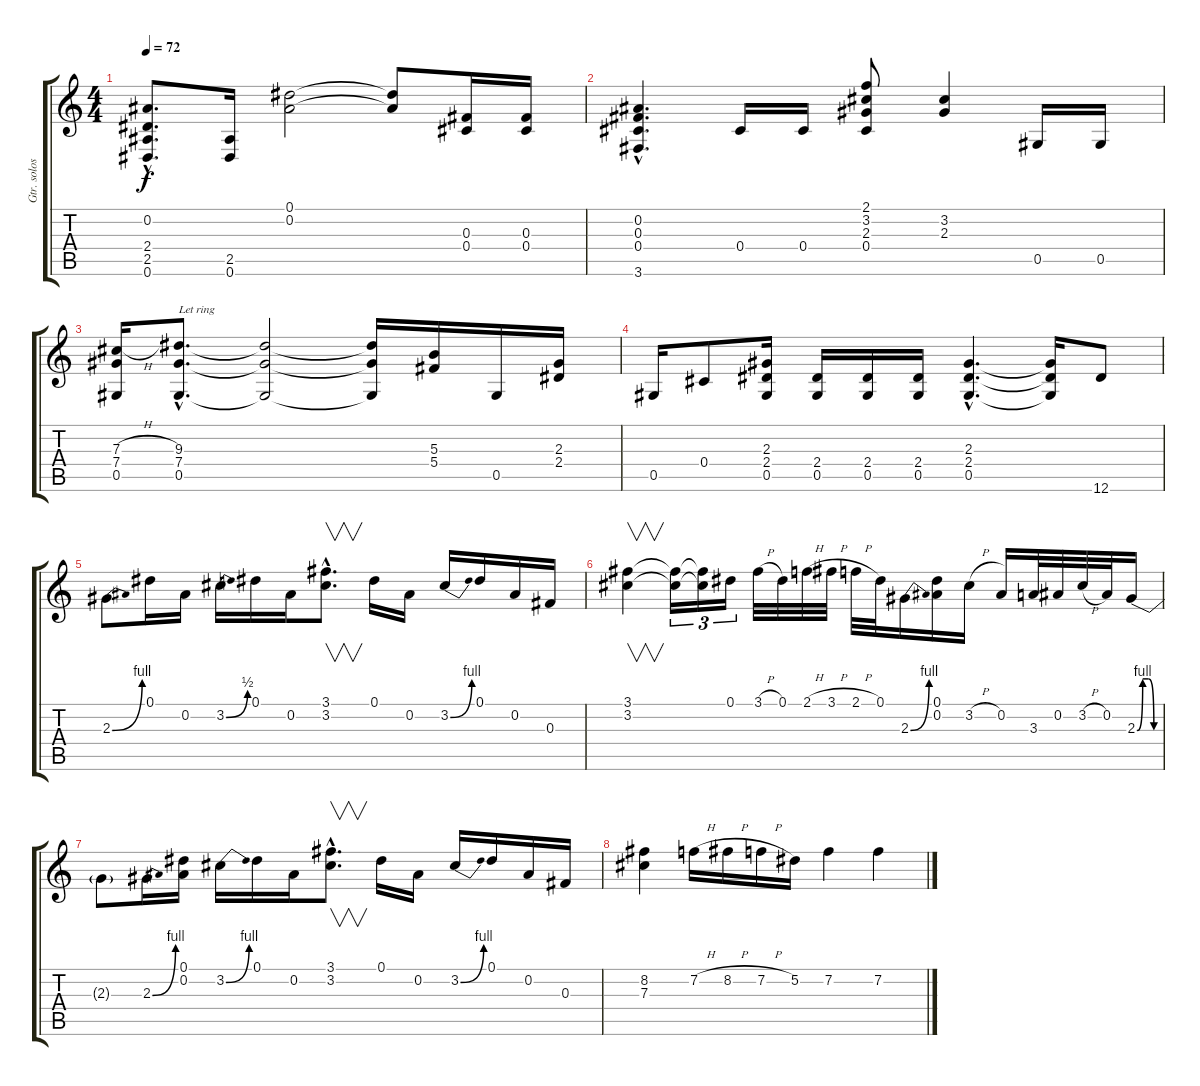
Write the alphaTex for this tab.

\track ("Gtr. solos" "Gtr. solos") {instrument overdrivenguitar}
\staff {score tabs}
\tuning (Eb4 Bb3 Gb3 Db3 Ab2 Eb2) {hide}
\ts (4 4)
\tempo 72
\clef g2
\ks c
(0.2{hac} 2.4{hac} 2.5{hac} 0.6{hac}).8{d dy f} (2.5 0.6).16 (0.1 0.2).2 (0.1{t} 0.2{t}).8 (0.3 0.4).16 (0.3 0.4).16 |
(0.2{hac} 0.3{hac} 0.4{hac} 3.6{hac}).4{d} 0.4.16 0.4.16 (2.1 3.2 2.3 0.4).8 (3.2 2.3).4 0.5.16 0.5.16 |
(7.3{h} 7.4 0.5).16 (9.3{hac} 7.4{hac} 0.5{hac}).8{d txt "Let ring"} (9.3{t} 7.4{t} 0.5{t}).2 (9.3{t} 7.4{t} 0.5{t}).16 (5.3 5.4).16 0.5.16 (2.3 2.4).16 |
0.5.16 0.4.8 (2.3 2.4 0.5).16 (2.4 0.5).16 (2.4 0.5).16 (2.4 0.5).16 (2.3{hac} 2.4{hac} 0.5{hac}).4{d} (2.3{t} 2.4{t} 0.5{t}).16 12.6.8 |
2.3{be (bend 0 0 60 4)}.8 0.1.16 0.2.16 3.2{be (bend 0 0 60 2)}.16 0.1.16 0.2.16 (3.1{hac} 3.2{hac}).8{v d} 0.1.16 0.2.16 3.2{be (bend 0 0 60 4)}.16 0.1.16 0.2.16 0.3.16 |
(3.1 3.2).4{v} (3.1{t} 3.2{t}).16{tu (3 2)} (3.1{t} 3.2{t}).16{tu (3 2)} 0.1.16{tu (3 2)} 3.1{h}.32 0.1.32 2.1{h}.32 3.1{h}.32 2.1{h}.32 0.1.32 2.3{be (bend 0 0 60 4)}.16 (0.1 0.2).16 3.2{h}.16 0.2.16 3.3.32 0.2.32 3.2{h}.32 0.2.32 2.3{be (custom 0 0 15 4 30 4 45 0 60 0)}.16 |
2.3{t}.8 2.3{be (bend 0 0 60 4)}.16 (0.1 0.2).16 3.2{be (bend 0 0 60 4)}.16 0.1.16 0.2.16 (3.1{hac} 3.2{hac}).8{v d} 0.1.16 0.2.16 3.2{be (bend 0 0 60 4)}.16 0.1.16 0.2.16 0.3.16 |
(8.2 7.3).4 7.2{h}.16 8.2{h}.16 7.2{h}.16 5.2.16 7.2.4 7.2.4
